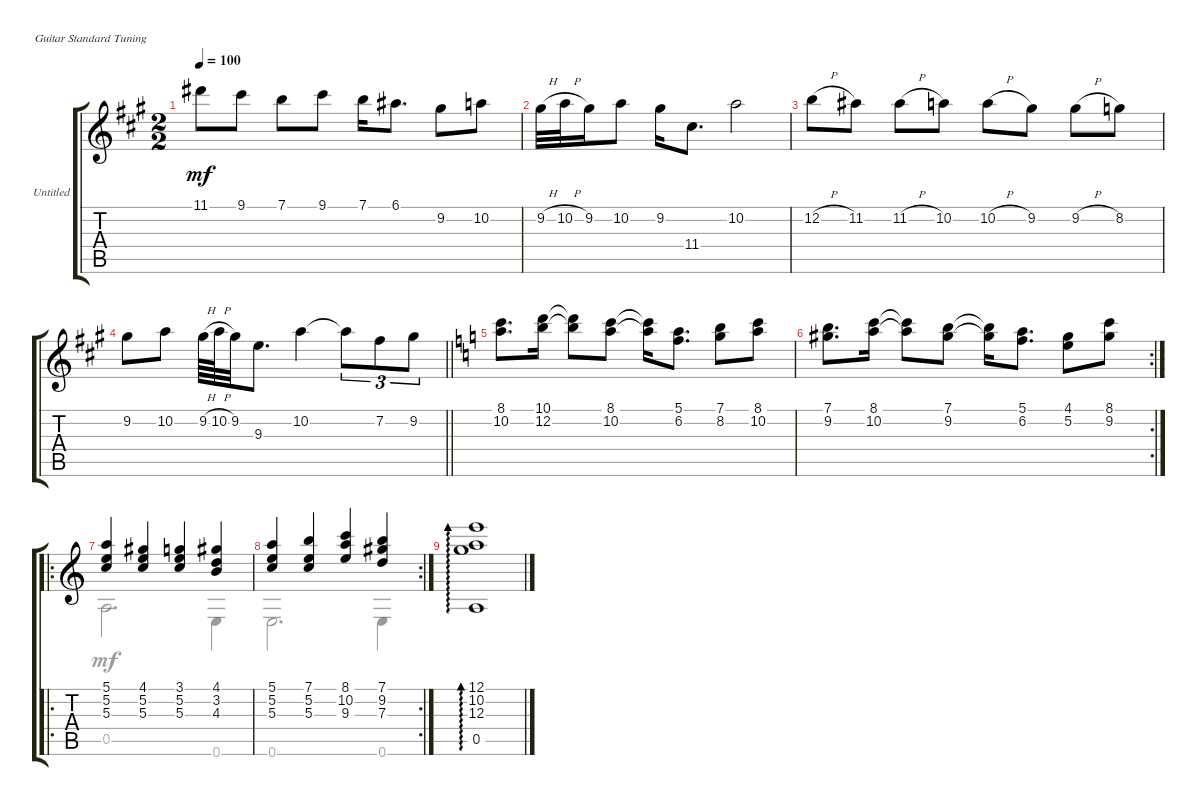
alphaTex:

\bracketExtendMode groupsimilarinstruments
\firstSystemTrackNameOrientation horizontal
\otherSystemsTrackNameOrientation horizontal
\track ("Untitled" "Untitled") {instrument acousticguitarnylon}
\staff {score tabs}
\tuning (E4 B3 G3 D3 A2 E2)
\voice
\ts (2 2)
\tempo 100
\clef g2
\ks a
11.1.8{dy mf} 9.1.8 7.1.8 9.1.8 7.1.16 6.1.8{d} 9.2.8 10.2.8 |
9.2{h}.32 10.2{h}.32 9.2.16 10.2.8 9.2.16 11.4.8{d} 10.2.2 |
12.2{h}.8 11.2.8 11.2{h}.8 10.2.8 10.2{h}.8 9.2.8 9.2{h}.8 8.2.8 |
\barLineRight lightlight
9.2.8 10.2.8 9.2{h}.64 10.2{h}.64 9.2.32 9.3.8{d} 10.2.4 10.2{t}.8{tu (3 2)} 7.2.8{tu (3 2)} 9.2.8{tu (3 2)} |
\ks c
(8.1 10.2).8{d} (10.1 12.2).16 (10.1{t} 12.2{t}).8 (8.1 10.2).8 (8.1{t} 10.2{t}).16 (5.1 6.2).8{d} (7.1 8.2).8 (8.1 10.2).8 |
\rc 2
(7.1 9.2).8{d} (8.1 10.2).16 (8.1{t} 10.2{t}).8 (7.1 9.2).8 (7.1{t} 9.2{t}).16 (5.1 6.2).8{d} (4.1 5.2).8 (8.1 9.2).8 |
\ro
(5.1 5.2 5.3).4 (4.1 5.2 5.3).4 (3.1 5.2 5.3).4 (4.1 3.2 4.3).4 |
\rc 2
(5.1 5.2 5.3).4 (7.1 5.2 5.3).4 (8.1 10.2 9.3).4 (7.1 9.2 7.3).4 |
(12.1 10.2 12.3 0.5).1{ad 0}
\voice
\clef g2
\ottava regular
\simile none
\ks a
|
|
|
\barLineRight lightlight
|
\ks c
|
|
0.5.2{d} 0.6.4 |
0.6.2{d} 0.6.4 |
